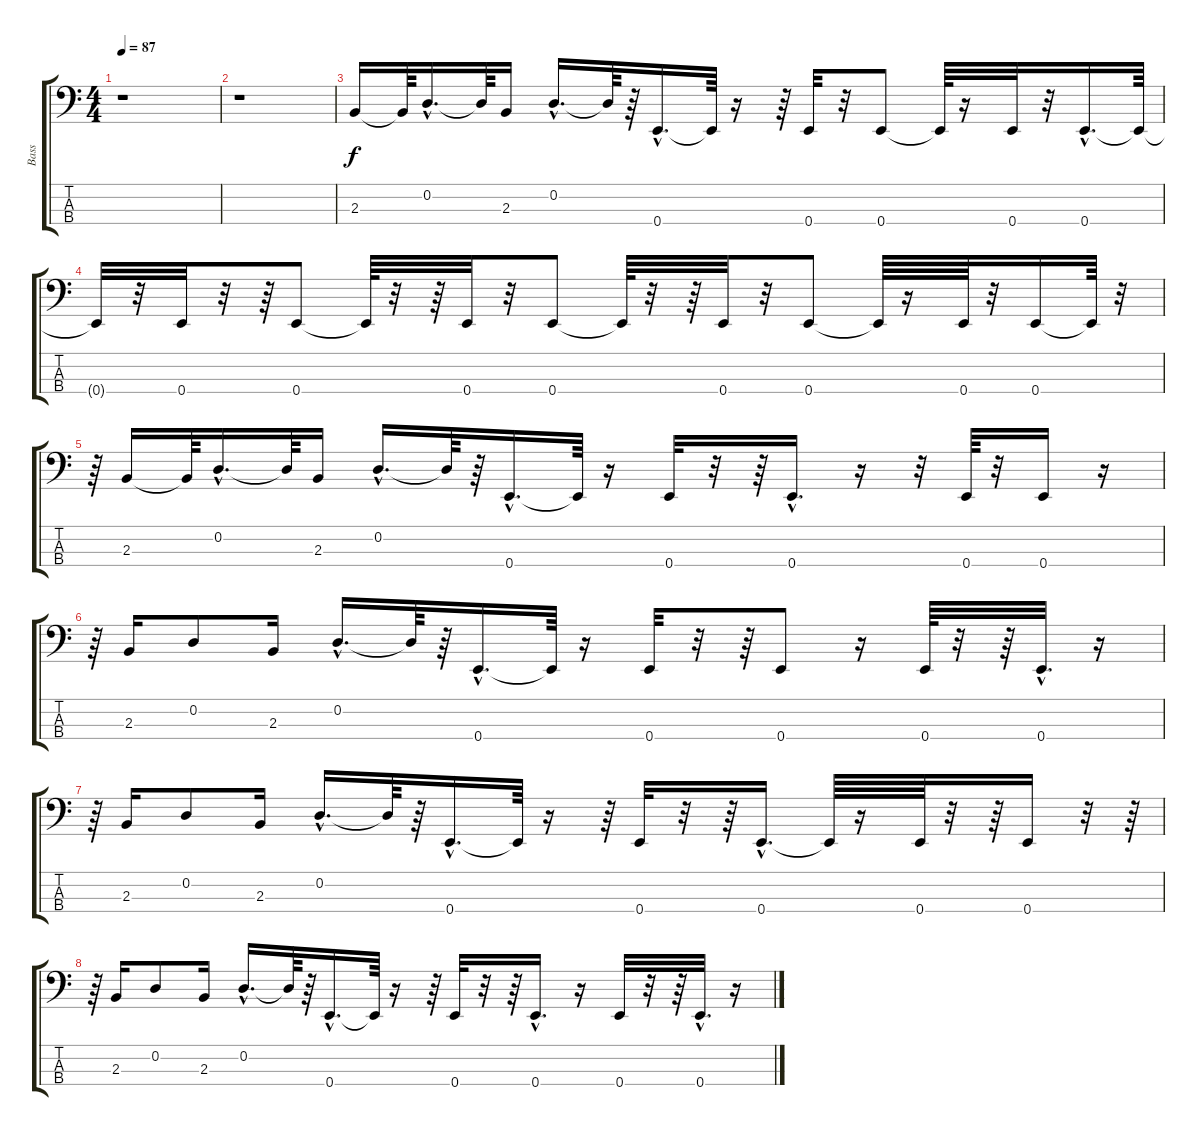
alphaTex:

\track ("Bass" "Bass") {instrument electricbassfinger}
\staff {score tabs}
\tuning (G2 D2 A1 E1) {hide}
\ts (4 4)
\tempo 87
\clef f4
\ks c
r.1{dy f instrument electricbassfinger} |
r.1 |
2.3.16 2.3{t}.64 0.2{hac}.16{d} 0.2{t}.64 2.3.16 0.2{hac}.16{d} 0.2{t}.64 r.64 0.4{hac}.16{d} 0.4{t}.64 r.16 r.64 0.4.32 r.32 0.4.8 0.4{t}.64 r.16 0.4.32 r.32 0.4{hac}.16{d} 0.4{t}.64 |
0.4{t}.32 r.32 0.4.32 r.32 r.64 0.4.8 0.4{t}.64 r.32 r.64 0.4.32 r.32 0.4.8 0.4{t}.64 r.32 r.64 0.4.32 r.32 0.4.8 0.4{t}.64 r.16 0.4.64 r.32 0.4.16 0.4{t}.64 r.32 |
r.64 2.3.16 2.3{t}.64 0.2{hac}.16{d} 0.2{t}.64 2.3.16 0.2{hac}.16{d} 0.2{t}.64 r.64 0.4{hac}.16{d} 0.4{t}.64 r.16 0.4.32 r.32 r.64 0.4{hac}.16{d} r.16 r.32 0.4.64 r.32 0.4.16 r.16 |
r.64 2.3.16 0.2.8 2.3.16 0.2{hac}.16{d} 0.2{t}.64 r.64 0.4{hac}.16{d} 0.4{t}.64 r.16 0.4.32 r.32 r.64 0.4.8 r.16 0.4.64 r.32 r.64 0.4{hac}.32{d} r.16 |
r.64 2.3.16 0.2.8 2.3.16 0.2{hac}.16{d} 0.2{t}.64 r.64 0.4{hac}.16{d} 0.4{t}.64 r.16 r.64 0.4.32 r.32 r.64 0.4{hac}.16{d} 0.4{t}.64 r.16 0.4.64 r.32 r.64 0.4.16 r.32 r.64 |
r.64 2.3.16 0.2.8 2.3.16 0.2{hac}.16{d} 0.2{t}.64 r.64 0.4{hac}.16{d} 0.4{t}.64 r.16 r.64 0.4.32 r.32 r.64 0.4{hac}.16{d} r.16 0.4.32 r.32 r.64 0.4{hac}.32{d} r.16
